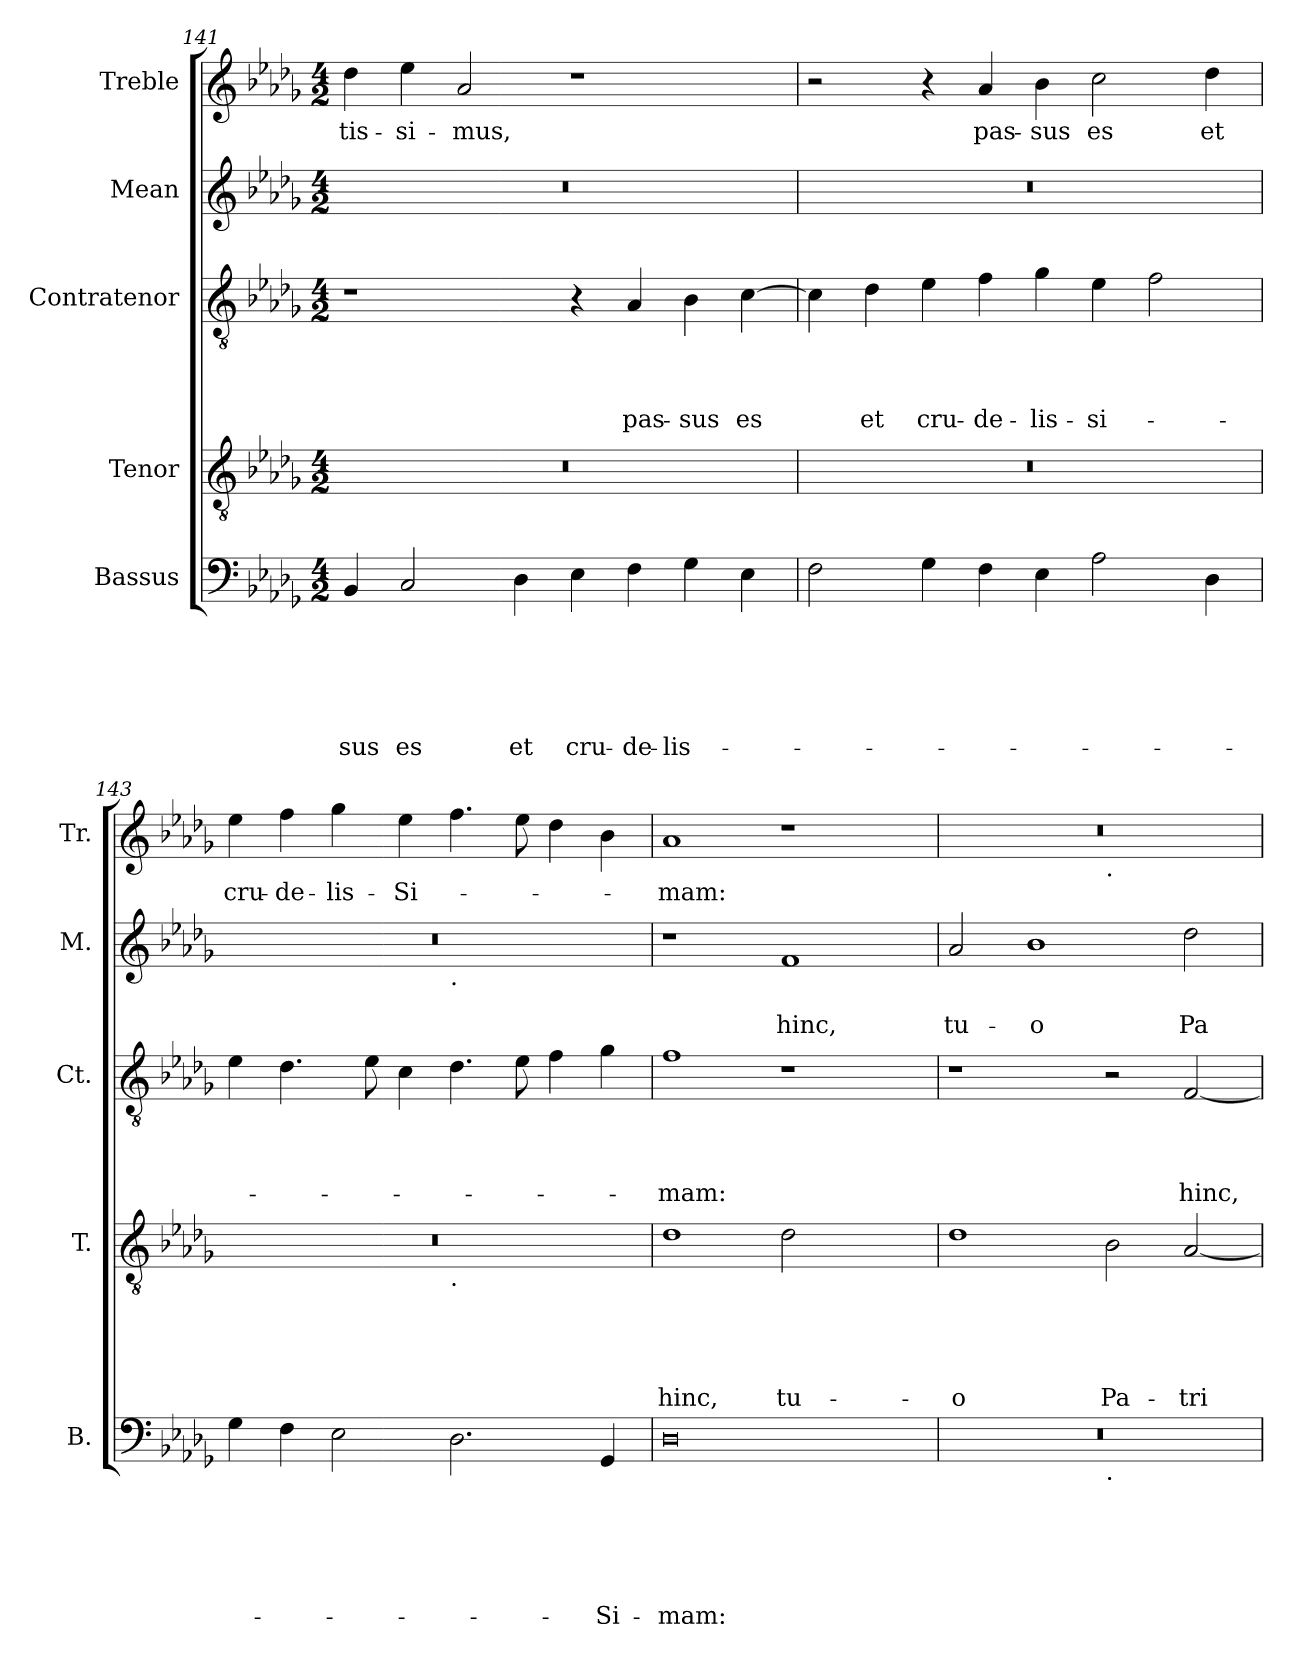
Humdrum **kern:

**kern	**text	**text	**text	**text	**text	**text	**kern	**text	**text	**text	**text	**text	**kern	**text	**text	**text	**text	**kern	**text	**text	**kern	**text
*part5	*part5	*part5	*part5	*part5	*part5	*part5	*part4	*part4	*part4	*part4	*part4	*part4	*part3	*part3	*part3	*part3	*part3	*part2	*part2	*part2	*part1	*part1
*staff5	*staff5	*staff5	*staff5	*staff5	*staff5	*staff5	*staff4	*staff4	*staff4	*staff4	*staff4	*staff4	*staff3	*staff3	*staff3	*staff3	*staff3	*staff2	*staff2	*staff2	*staff1	*staff1
*I"Bassus	*	*	*	*	*	*	*I"Tenor	*	*	*	*	*	*I"Contratenor	*	*	*	*	*I"Mean	*	*	*I"Treble	*
*I'B.	*	*	*	*	*	*	*I'T.	*	*	*	*	*	*I'Ct.	*	*	*	*	*I'M.	*	*	*I'Tr.	*
*clefF4	*	*	*	*	*	*	*clefGv2	*	*	*	*	*	*clefGv2	*	*	*	*	*clefG2	*	*	*clefG2	*
*k[b-e-a-d-g-]	*	*	*	*	*	*	*k[b-e-a-d-g-]	*	*	*	*	*	*k[b-e-a-d-g-]	*	*	*	*	*k[b-e-a-d-g-]	*	*	*k[b-e-a-d-g-]	*
*D-:	*	*	*	*	*	*	*D-:	*	*	*	*	*	*D-:	*	*	*	*	*D-:	*	*	*D-:	*
*M4/2	*	*	*	*	*	*	*M4/2	*	*	*	*	*	*M4/2	*	*	*	*	*M4/2	*	*	*M4/2	*
=141	=141	=141	=141	=141	=141	=141	=141	=141	=141	=141	=141	=141	=141	=141	=141	=141	=141	=141	=141	=141	=141	=141
!	!	!	!	!	!	!LO:LY:b	!	!	!	!	!	!	!	!	!	!	!	!	!	!	!	!LO:LY:b
4BB-/	.	.	.	.	.	sus	0r	.	.	.	.	.	1r	.	.	.	.	0r	.	.	4dd-\	-tis-
!	!	!	!	!	!	!LO:LY:b	!	!	!	!	!	!	!	!	!	!	!	!	!	!	!	!LO:LY:b
2C/	.	.	.	.	.	es	.	.	.	.	.	.	.	.	.	.	.	.	.	.	4ee-\	-si-
!	!	!	!	!	!	!	!	!	!	!	!	!	!	!	!	!	!	!	!	!	!	!LO:LY:b:rj
.	.	.	.	.	.	.	.	.	.	.	.	.	.	.	.	.	.	.	.	.	2a-/	-mus,
!	!	!	!	!	!	!LO:LY:b	!	!	!	!	!	!	!	!	!	!	!	!	!	!	!	!
4D-\	.	.	.	.	.	et	.	.	.	.	.	.	.	.	.	.	.	.	.	.	.	.
!	!	!	!	!	!	!LO:LY:b	!	!	!	!	!	!	!	!	!	!	!	!	!	!	!	!
4E-\	.	.	.	.	.	cru-	.	.	.	.	.	.	4r	.	.	.	.	.	.	.	1r	.
!	!	!	!	!	!	!LO:LY:b:rj	!	!	!	!	!	!	!	!	!	!	!LO:LY:b	!	!	!	!	!
4F\	.	.	.	.	.	-de-	.	.	.	.	.	.	4A-/	.	.	.	pas-	.	.	.	.	.
!	!	!	!	!	!	!LO:LY:b	!	!	!	!	!	!	!	!	!	!	!LO:LY:b:rj	!	!	!	!	!
4G-\	.	.	.	.	.	-lis-	.	.	.	.	.	.	4B-\	.	.	.	-sus	.	.	.	.	.
!	!	!	!	!	!	!	!	!	!	!	!	!	!	!	!	!	!LO:LY:b	!	!	!	!	!
4E-\	.	.	.	.	.	.	.	.	.	.	.	.	[>4c\	.	.	.	es	.	.	.	.	.
=142	=142	=142	=142	=142	=142	=142	=142	=142	=142	=142	=142	=142	=142	=142	=142	=142	=142	=142	=142	=142	=142	=142
2F\	.	.	.	.	.	.	0r	.	.	.	.	.	4c\]	.	.	.	.	0r	.	.	2r	.
!	!	!	!	!	!	!	!	!	!	!	!	!	!	!	!	!	!LO:LY:b	!	!	!	!	!
.	.	.	.	.	.	.	.	.	.	.	.	.	4d-\	.	.	.	et	.	.	.	.	.
!	!	!	!	!	!	!	!	!	!	!	!	!	!	!	!	!	!LO:LY:b	!	!	!	!	!
4G-\	.	.	.	.	.	.	.	.	.	.	.	.	4e-\	.	.	.	cru-	.	.	.	4r	.
!	!	!	!	!	!	!	!	!	!	!	!	!	!	!	!	!	!LO:LY:b:rj	!	!	!	!	!LO:LY:b
4F\	.	.	.	.	.	.	.	.	.	.	.	.	4f\	.	.	.	-de-	.	.	.	4a-/	pas-
!	!	!	!	!	!	!	!	!	!	!	!	!	!	!	!	!	!LO:LY:b	!	!	!	!	!LO:LY:b:rj
4E-\	.	.	.	.	.	.	.	.	.	.	.	.	4g-\	.	.	.	-lis-	.	.	.	4b-\	-sus
!	!	!	!	!	!	!	!	!	!	!	!	!	!	!	!	!	!LO:LY:b:rj	!	!	!	!	!LO:LY:b
2A-\	.	.	.	.	.	.	.	.	.	.	.	.	4e-\	.	.	.	-si-	.	.	.	2cc\	es
.	.	.	.	.	.	.	.	.	.	.	.	.	2f\	.	.	.	.	.	.	.	.	.
!	!	!	!	!	!	!	!	!	!	!	!	!	!	!	!	!	!	!	!	!	!	!LO:LY:b
4D-\	.	.	.	.	.	.	.	.	.	.	.	.	.	.	.	.	.	.	.	.	4dd-\	et
!!LO:LB:g=z
=143	=143	=143	=143	=143	=143	=143	=143	=143	=143	=143	=143	=143	=143	=143	=143	=143	=143	=143	=143	=143	=143	=143
!	!	!	!	!	!	!	!	!	!	!	!	!	!	!	!	!	!	!	!	!	!	!LO:LY:b
*	*	*	*	*	*	*	*^	*	*	*	*	*	*	*	*	*	*	*^	*	*	*	*
4G-\	.	.	.	.	.	.	0r	1ryy	.	.	.	.	.	4e-\	.	.	.	.	0r	1ryy	.	.	4ee-\	cru-
!	!	!	!	!	!	!	!	!	!	!	!	!	!	!	!	!	!	!	!	!	!	!	!	!LO:LY:b
4F\	.	.	.	.	.	.	.	.	.	.	.	.	.	4.d-\	.	.	.	.	.	.	.	.	4ff\	-de-
!	!	!	!	!	!	!	!	!	!	!	!	!	!	!	!	!	!	!	!	!	!	!	!	!LO:LY:b:rj
2E-\	.	.	.	.	.	.	.	.	.	.	.	.	.	.	.	.	.	.	.	.	.	.	4gg-\	-lis-
.	.	.	.	.	.	.	.	.	.	.	.	.	.	8e-\	.	.	.	.	.	.	.	.	.	.
!	!	!	!	!	!	!	!	!	!	!	!	!	!	!	!	!	!	!	!	!	!	!	!	!LO:LY:b
.	.	.	.	.	.	.	.	.	.	.	.	.	.	4c\	.	.	.	.	.	.	.	.	4ee-\	-Si-
!	!	!	!	!	!	!	!	!	!	!	!	!	!	!	!	!	!	!	!	!LO:TX:b:t=.	!	!	!	!
!	!	!	!	!	!	!	!	!LO:TX:b:t=.	!	!	!	!	!	!	!	!	!	!	!	!	!	!	!	!
2.D-\	.	.	.	.	.	.	.	1ryy	.	.	.	.	.	4.d-\	.	.	.	.	.	1ryy	.	.	4.ff\	.
.	.	.	.	.	.	.	.	.	.	.	.	.	.	8e-\	.	.	.	.	.	.	.	.	8ee-\	.
.	.	.	.	.	.	.	.	.	.	.	.	.	.	4f\	.	.	.	.	.	.	.	.	4dd-\	.
!	!	!	!	!	!	!LO:LY:b	!	!	!	!	!	!	!	!	!	!	!	!	!	!	!	!	!	!
4GG-/	.	.	.	.	.	-Si-	.	.	.	.	.	.	.	4g-\	.	.	.	.	.	.	.	.	4b-\	.
=144	=144	=144	=144	=144	=144	=144	=144	=144	=144	=144	=144	=144	=144	=144	=144	=144	=144	=144	=144	=144	=144	=144	=144	=144
!	!	!	!	!	!	!LO:LY:b	!	!	!	!	!	!	!LO:LY:b	!	!	!	!	!LO:LY:b	!	!	!	!	!	!LO:LY:b
*	*	*	*	*	*	*	*v	*v	*	*	*	*	*	*	*	*	*	*	*v	*v	*	*	*	*
0D-	.	.	.	.	.	-mam:	1d-	.	.	.	.	hinc,	1f	.	.	.	-mam:	1r	.	.	1a-	-mam:
!	!	!	!	!	!	!	!	!	!	!	!	!LO:LY:b	!	!	!	!	!	!	!	!LO:LY:b	!	!
.	.	.	.	.	.	.	2d-\	.	.	.	.	tu-	1r	.	.	.	.	1f	.	hinc,	1r	.
.	.	.	.	.	.	.	2ryy	.	.	.	.	.	.	.	.	.	.	.	.	.	.	.
=145	=145	=145	=145	=145	=145	=145	=145	=145	=145	=145	=145	=145	=145	=145	=145	=145	=145	=145	=145	=145	=145	=145
!	!	!	!	!	!	!	!	!	!	!	!	!LO:LY:b	!	!	!	!	!	!	!	!LO:LY:b	!	!
*^	*	*	*	*	*	*	*	*	*	*	*	*	*	*	*	*	*	*	*	*	*^	*
0r	1ryy	.	.	.	.	.	.	1d-	.	.	.	.	-o	1r	.	.	.	.	2a-/	.	tu-	0r	1ryy	.
!	!	!	!	!	!	!	!	!	!	!	!	!	!	!	!	!	!	!	!	!	!LO:LY:b	!	!	!
.	.	.	.	.	.	.	.	.	.	.	.	.	.	.	.	.	.	.	1b-	.	-o	.	.	.
!	!	!	!	!	!	!	!	!	!	!	!	!	!	!	!	!	!	!	!	!	!	!	!LO:TX:b:t=.	!
!	!LO:TX:b:t=.	!	!	!	!	!	!	!	!	!	!	!	!	!	!	!	!	!	!	!	!	!	!	!
!	!	!	!	!	!	!	!	!	!	!	!	!	!LO:LY:b	!	!	!	!	!	!	!	!	!	!	!
.	1ryy	.	.	.	.	.	.	2B-\	.	.	.	.	Pa-	2r	.	.	.	.	.	.	.	.	1ryy	.
!	!	!	!	!	!	!	!	!	!	!	!	!	!LO:LY:b	!	!	!	!	!LO:LY:b	!	!	!LO:LY:b	!	!	!
.	.	.	.	.	.	.	.	[<2A-/	.	.	.	.	-tri	[<2F/	.	.	.	hinc,	2dd-\	.	Pa-	.	.	.
*v	*v	*	*	*	*	*	*	*	*	*	*	*	*	*	*	*	*	*	*	*	*	*v	*v	*
=	=	=	=	=	=	=	=	=	=	=	=	=	=	=	=	=	=	=	=	=	=	=
*-	*-	*-	*-	*-	*-	*-	*-	*-	*-	*-	*-	*-	*-	*-	*-	*-	*-	*-	*-	*-	*-	*-
